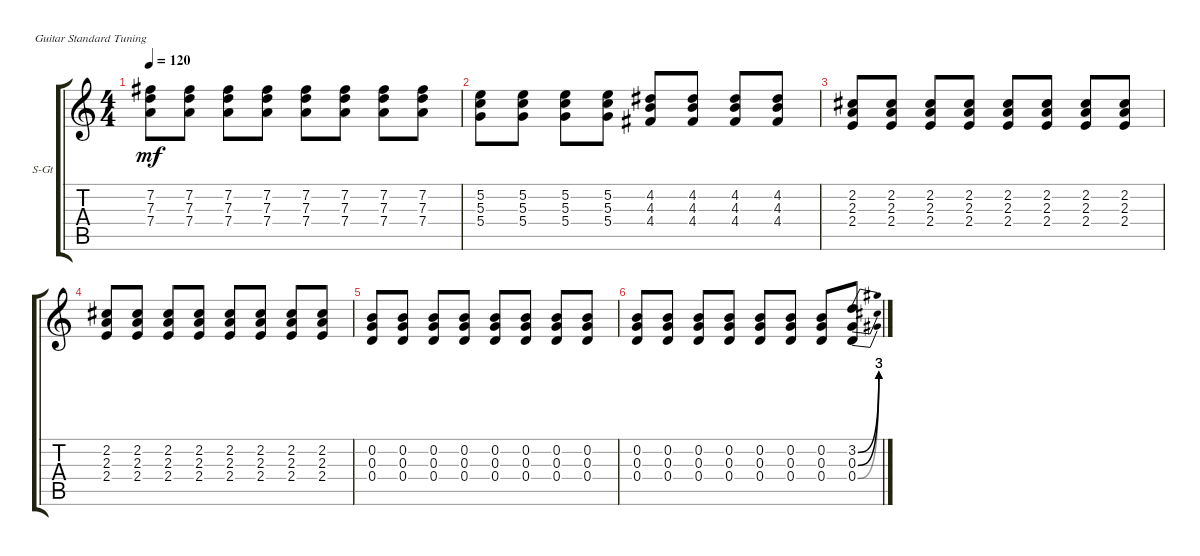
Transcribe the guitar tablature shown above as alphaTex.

\defaultSystemsLayout 4
\bracketExtendMode groupsimilarinstruments
\firstSystemTrackNameOrientation horizontal
\otherSystemsTrackNameOrientation horizontal
\track ("Steel Guitar" "S-Gt") {instrument acousticguitarsteel}
\staff {score tabs}
\tuning (E4 B3 G3 D3 A2 E2)
\ts (4 4)
\tempo 120
\clef g2
\scale
0.333333
\ks c
(7.2 7.3 7.4).8{dy mf} (7.2 7.3 7.4).8 (7.4 7.3 7.2).8 (7.4 7.3 7.2).8 (7.4 7.2 7.3).8 (7.2 7.3 7.4).8 (7.4 7.3 7.2).8 (7.4 7.3 7.2).8 |
\scale
0.333333 (5.2 5.3 5.4).8 (5.2 5.3 5.4).8 (5.4 5.3 5.2).8 (5.4 5.2 5.3).8 (4.4 4.2 4.3).8 (4.2 4.3 4.4).8 (4.4 4.3 4.2).8 (4.4 4.3 4.2).8 |
\scale
0.333333 (2.2 2.3 2.4).8 (2.4 2.3 2.2).8 (2.4 2.3 2.2).8 (2.4 2.3 2.2).8 (2.4 2.3 2.2).8 (2.4 2.3 2.2).8 (2.4 2.3 2.2).8 (2.4 2.3 2.2).8 |
\scale
0.333333 (2.2 2.3 2.4).8 (2.4 2.3 2.2).8 (2.4 2.3 2.2).8 (2.4 2.3 2.2).8 (2.4 2.3 2.2).8 (2.4 2.3 2.2).8 (2.4 2.3 2.2).8 (2.4 2.3 2.2).8 |
\scale
0.333333 (0.2 0.3 0.4).8 (0.2 0.3 0.4).8 (0.4 0.3 0.2).8 (0.4 0.2 0.3).8 (0.4 0.2 0.3).8 (0.2 0.3 0.4).8 (0.4 0.3 0.2).8 (0.2 0.3 0.4).8 |
\scale
0.333333 (0.2 0.3 0.4).8 (0.2 0.3 0.4).8 (0.2 0.3 0.4).8 (0.2 0.3 0.4).8 (0.2 0.3 0.4).8 (0.2 0.3 0.4).8 (0.2 0.3 0.4).8 (3.2{be (bend 0 0 59.4 12)} 0.3{be (bend 0 0 59.4 12)} 0.4{be (bend 0 0 59.4 12)}).8 |
\scale
0.333333
